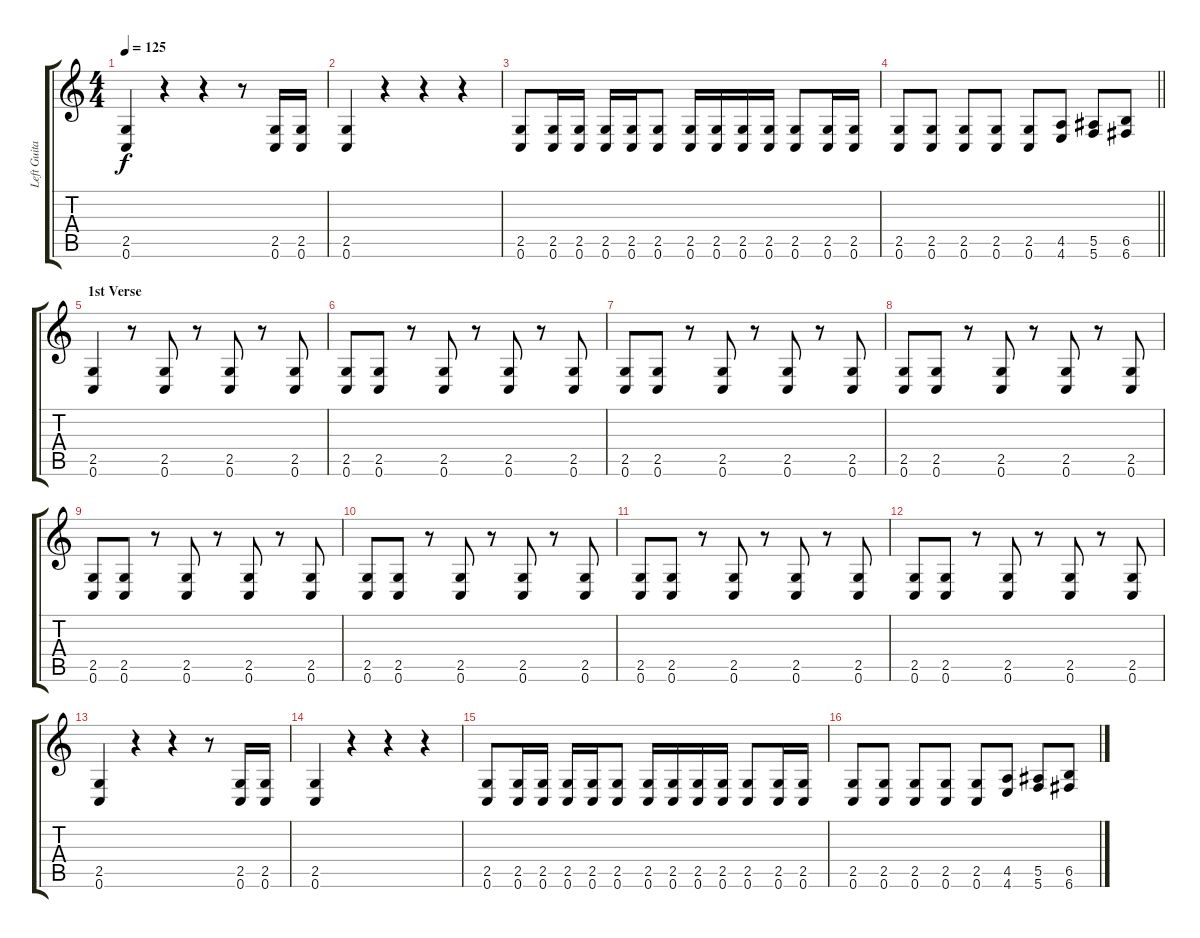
\track ("Left Guitar" "Left Guita") {instrument overdrivenguitar}
\staff {score tabs}
\tuning (C4 G3 Eb3 Bb2 F2 C2) {hide}
\ts (4 4)
\tempo 125
\clef g2
\ks c
(2.5 0.6).4{dy f} r.4 r.4 r.8 (2.5 0.6).16 (2.5 0.6).16 |
(2.5 0.6).4 r.4 r.4 r.4 |
(2.5 0.6).8 (2.5 0.6).16 (2.5 0.6).16 (2.5 0.6).16 (2.5 0.6).16 (2.5 0.6).8 (2.5 0.6).16 (2.5 0.6).16 (2.5 0.6).16 (2.5 0.6).16 (2.5 0.6).8 (2.5 0.6).16 (2.5 0.6).16 |
\barLineRight lightlight
(2.5 0.6).8 (2.5 0.6).8 (2.5 0.6).8 (2.5 0.6).8 (2.5 0.6).8 (4.5 4.6).8 (5.5 5.6).8 (6.5 6.6).8 |
\section ("" "1st Verse")
(2.5 0.6).4 r.8 (2.5 0.6).8 r.8 (2.5 0.6).8 r.8 (2.5 0.6).8 |
(2.5 0.6).8 (2.5 0.6).8 r.8 (2.5 0.6).8 r.8 (2.5 0.6).8 r.8 (2.5 0.6).8 |
(2.5 0.6).8 (2.5 0.6).8 r.8 (2.5 0.6).8 r.8 (2.5 0.6).8 r.8 (2.5 0.6).8 |
(2.5 0.6).8 (2.5 0.6).8 r.8 (2.5 0.6).8 r.8 (2.5 0.6).8 r.8 (2.5 0.6).8 |
(2.5 0.6).8 (2.5 0.6).8 r.8 (2.5 0.6).8 r.8 (2.5 0.6).8 r.8 (2.5 0.6).8 |
(2.5 0.6).8 (2.5 0.6).8 r.8 (2.5 0.6).8 r.8 (2.5 0.6).8 r.8 (2.5 0.6).8 |
(2.5 0.6).8 (2.5 0.6).8 r.8 (2.5 0.6).8 r.8 (2.5 0.6).8 r.8 (2.5 0.6).8 |
(2.5 0.6).8 (2.5 0.6).8 r.8 (2.5 0.6).8 r.8 (2.5 0.6).8 r.8 (2.5 0.6).8 |
(2.5 0.6).4 r.4 r.4 r.8 (2.5 0.6).16 (2.5 0.6).16 |
(2.5 0.6).4 r.4 r.4 r.4 |
(2.5 0.6).8 (2.5 0.6).16 (2.5 0.6).16 (2.5 0.6).16 (2.5 0.6).16 (2.5 0.6).8 (2.5 0.6).16 (2.5 0.6).16 (2.5 0.6).16 (2.5 0.6).16 (2.5 0.6).8 (2.5 0.6).16 (2.5 0.6).16 |
(2.5 0.6).8 (2.5 0.6).8 (2.5 0.6).8 (2.5 0.6).8 (2.5 0.6).8 (4.5 4.6).8 (5.5 5.6).8 (6.5 6.6).8
